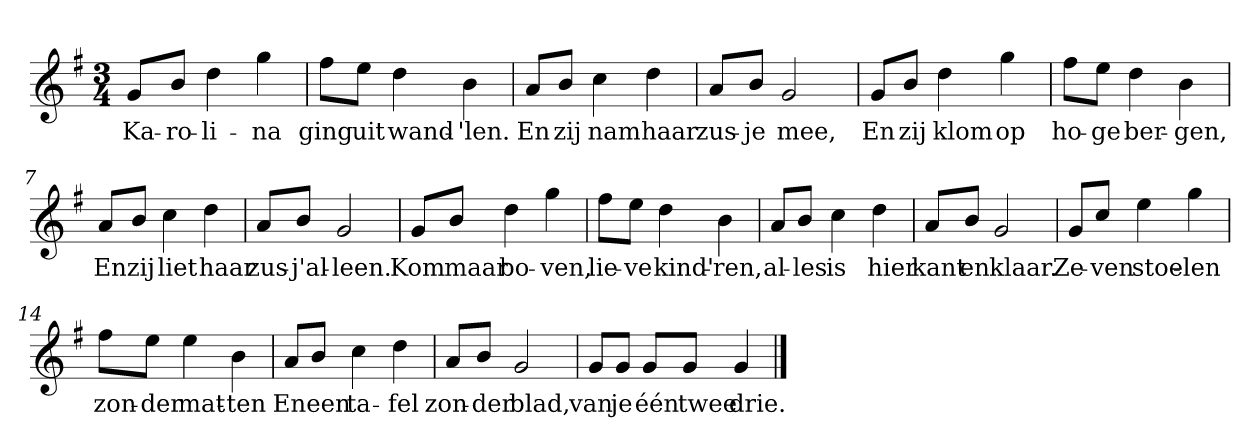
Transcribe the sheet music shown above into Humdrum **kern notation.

**kern	**text
*part1	*part1
*staff1	*staff1
*clefG2	*
*k[f#]	*
*G:	*
*M3/4	*
*MM120	*
=1	=1
8g/L	Ka-
8b/J	-ro-
4dd	-li-
4gg	-na
=2	=2
8ff#\L	ging
8ee\J	uit
4dd	wand-
4b	-'len.
=3	=3
8a/L	En
8b/J	zij
4cc	nam
4dd	haar
=4	=4
8a/L	zus-
8b/J	-je
2g	mee,
=5	=5
8g/L	En
8b/J	zij
4dd	klom
4gg	op
=6	=6
8ff#\L	ho-
8ee\J	-ge
4dd	ber-
4b	-gen,
=7	=7
8a/L	En
8b/J	zij
4cc	liet
4dd	haar
=8	=8
8a/L	zus-
8b/J	-j'al-
2g	-leen.
=9	=9
8g/L	Kom
8b/J	maar
4dd	bo-
4gg	-ven,
=10	=10
8ff#\L	lie-
8ee\J	-ve
4dd	kind'-
4b	-ren,
=11	=11
8a/L	al-
8b/J	-les
4cc	is
4dd	hier
=12	=12
8a/L	kant
8b/J	en
2g	klaar.
=13	=13
8g/L	Ze-
8cc/J	-ven
4ee	stoe-
4gg	-len
=14	=14
8ff#\L	zon-
8ee\J	-der
4ee	mat-
4b	-ten
=15	=15
8a/L	En
8b/J	een
4cc	ta-
4dd	-fel
=16	=16
8a/L	zon-
8b/J	-der
2g	blad,
=17	=17
8g/L	van
8g/J	je
8g/L	één
8g/J	twee
4g	drie.
==	==
*-	*-
